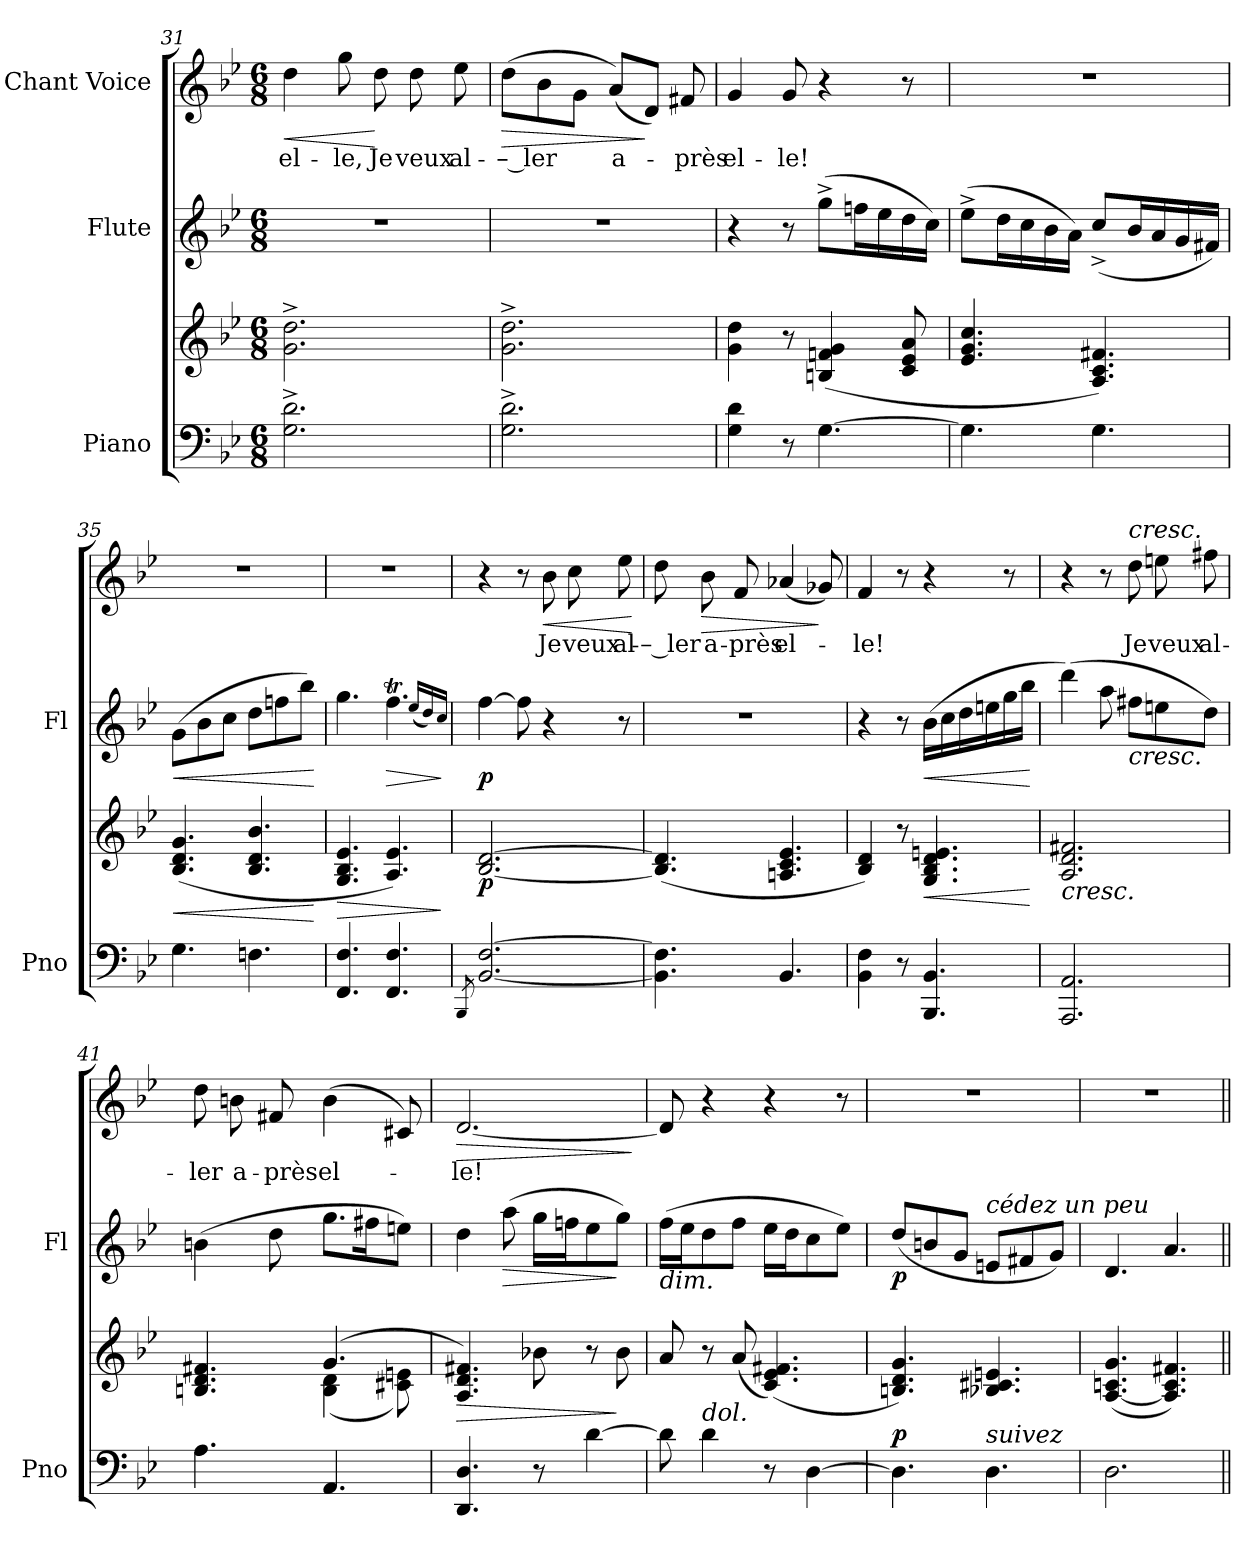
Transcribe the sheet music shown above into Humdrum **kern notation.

**kern	**kern	**dynam	**kern	**dynam	**kern	**text	**dynam
*part3	*part3	*part3	*part2	*part2	*part1	*part1	*part1
*staff4	*staff3	*staff3/4	*staff2	*staff2	*staff1	*staff1	*staff1
*I"Piano	*	*	*I"Flute	*	*I"Chant Voice	*	*
*I'Pno	*	*	*I'Fl	*	*	*	*
*clefF4	*clefG2	*	*clefG2	*	*clefG2	*	*
*k[b-e-]	*k[b-e-]	*	*k[b-e-]	*	*k[b-e-]	*	*
*M6/8	*M6/8	*	*M6/8	*	*M6/8	*	*
=31	=31	=31	=31	=31	=31	=31	=31
!	!	!	!	!	!	!	!LO:HP:b
2.G\^ 2.d\^	2.g\^ 2.dd\^	.	2.r	.	4dd\	el-	<
.	.	.	.	.	8gg\	-le,	.
.	.	.	.	.	8dd\	Je	[
.	.	.	.	.	8dd\	veux	.
.	.	.	.	.	8ee-\	al-	.
=32	=32	=32	=32	=32	=32	=32	=32
!	!	!	!	!	!	!	!LO:HP:b
2.G\^ 2.d\^	2.g\^ 2.dd\^	.	2.r	.	(8dd\L	-– ler	>
.	.	.	.	.	8b-\	.	.
.	.	.	.	.	8g\J	.	.
.	.	.	.	.	(8a/L)	a-	.
.	.	.	.	.	8d/J)	.	]
.	.	.	.	.	8f#X/	-près	.
=33	=33	=33	=33	=33	=33	=33	=33
4G\ 4d\	4g\ 4dd\	.	4r	.	4g/	el-	.
8r	8r	.	8r	.	8g/	-le!	.
[4.G\	(4Bn/ 4fn/ 4g/	.	(8gg^\L	.	4r	.	.
.	.	.	16ffn\L	.	.	.	.
.	.	.	16ee-\	.	.	.	.
.	8c/ 8e-/ 8a/	.	16dd\	.	8r	.	.
.	.	.	16cc\JJ)	.	.	.	.
=34	=34	=34	=34	=34	=34	=34	=34
4.G\]	4.e-/ 4.g/ 4.cc/	.	(8ee-^\L	.	2.r	.	.
.	.	.	16dd\L	.	.	.	.
.	.	.	16cc\	.	.	.	.
.	.	.	16b-\	.	.	.	.
.	.	.	16a\JJ)	.	.	.	.
4.G\	4.A/ 4.c/ 4.f#X/)	.	(8cc^</L	.	.	.	.
.	.	.	16b-/L	.	.	.	.
.	.	.	16a/	.	.	.	.
.	.	.	16g/	.	.	.	.
.	.	.	16f#X/JJ)	.	.	.	.
=35	=35	=35	=35	=35	=35	=35	=35
!	!	!LO:HP:b	!	!LO:HP:b	!	!	!
4.G\	(4.B-/ 4.d/ 4.g/	<	(8g\L	<	2.r	.	.
.	.	.	8b-\	.	.	.	.
.	.	.	8cc\J	.	.	.	.
4.Fn\	4.B-/ 4.d/ 4.b-/	.	8dd\L	.	.	.	.
.	.	.	8ffn\	.	.	.	.
.	.	.	8bb-\J)	.	.	.	.
.	.	[	.	[	.	.	.
=36	=36	=36	=36	=36	=36	=36	=36
!	!	!LO:HP:b	!	!	!	!	!
4.FF/ 4.F/	4.G/ 4.B-/ 4.e-/	>	4.gg\	.	2.r	.	.
!	!	!	!	!LO:HP:b	!	!	!
4.FF/ 4.F/	4.A/ 4.e-/)	.	4.ffT\	>	.	.	.
.	.	.	(16qee-/LL	.	.	.	.
.	.	.	16qdd/)	.	.	.	.
.	.	.	16qcc/JJ	.	.	.	.
.	.	]	.	]	.	.	.
=37	=37	=37	=37	=37	=37	=37	=37
8qBBB-/	.	.	.	.	.	.	.
!	!	!LO:DY:b	!	!LO:DY:b	!	!	!
[2.BB-/ [2.F/	[2.B-/ [2.d/	p	[4ff\	p	4r	.	.
.	.	.	8ff\]	.	8r	.	.
!	!	!	!	!	!	!	!LO:HP:b
.	.	.	4r	.	8b-\	Je	<
.	.	.	.	.	8cc\	veux	.
.	.	.	8r	.	8ee-\	al-	.
.	.	.	.	.	.	.	[
=38	=38	=38	=38	=38	=38	=38	=38
4.BB-\] 4.F\]	(4.B-/] 4.d/]	.	2.r	.	8dd\	-– ler	.
!	!	!	!	!	!	!	!LO:HP:b
.	.	.	.	.	8b-\	a-	>
.	.	.	.	.	8f/	-près	.
4.BB-/	4.An/ 4.c/ 4.e-/	.	.	.	(4a-X/	el-	.
.	.	.	.	.	8g-X/)	.	]
=39	=39	=39	=39	=39	=39	=39	=39
4BB-\ 4F\	4B-/ 4d/)	.	4r	.	4f/	-le!	.
8r	8r	.	8r	.	8r	.	.
!	!	!LO:HP:b	!	!LO:HP:b	!	!	!
4.BBB-/ 4.BB-/	4.G/ 4.B-/ 4.d/ 4.en/	<	(16b-\LL	<	4r	.	.
.	.	.	16cc\	.	.	.	.
.	.	.	16dd\	.	.	.	.
.	.	.	16een\	.	.	.	.
.	.	.	16gg\	.	8r	.	.
.	.	.	16bb-\JJ	.	.	.	.
.	.	[	.	[	.	.	.
=40	=40	=40	=40	=40	=40	=40	=40
!	!LO:TX:b:i:t=cresc.	!	!	!	!	!	!
2.AAA/ 2.AA/	2.A/ 2.d/ 2.f#X/	.	(4ddd\)	.	4r	.	.
.	.	.	8aa\	.	8r	.	.
!	!	!	!	!	!LO:TX:a:i:t=cresc.	!	!
!	!	!	!LO:TX:b:i:t=cresc.	!	!	!	!
.	.	.	8ff#X\L	.	8dd\	Je	.
.	.	.	8een\	.	8een\	veux	.
.	.	.	8dd\J)	.	8ff#X\	al-	.
=41	=41	=41	=41	=41	=41	=41	=41
*	*^	*	*	*	*	*	*
4.A\	4.Bn/ 4.d/ 4.f#X/	4.ryy	.	(4bn\	.	8dd\	-ler	.
.	.	.	.	.	.	8bn\	a-	.
.	.	.	.	8dd\	.	8f#X/	-près	.
4.AA/	(4.g/	(4B\ 4d\	.	8.gg\L	.	(4b\	el-	.
.	.	.	.	16ff#X\K	.	.	.	.
.	.	8c#X\ 8en\)	.	8een\J)	.	8c#X/)	.	.
=42	=42	=42	=42	=42	=42	=42	=42	=42
!	!	!	!LO:HP:b	!	!	!	!	!LO:HP:b
*	*v	*v	*	*	*	*	*	*
4.DD/ 4.D/	4.A/ 4.d/ 4.f#X/)	>	4dd\	.	[2.d/	-le!	>
!	!	!	!	!LO:HP:b	!	!	!
.	.	.	(8aa\	>	.	.	.
8r	8b-X\	.	16gg\LL	.	.	.	.
.	.	.	16ffn\J	.	.	.	.
[4d\	8r	.	8ee-\	.	.	.	.
.	8b-\	]	8gg\J)	]	.	.	.
.	.	.	.	.	.	.	]
=43	=43	=43	=43	=43	=43	=43	=43
!	!	!	!LO:TX:b:i:t=dim.	!	!	!	!
8d\]	8a/	.	(16ff\LL	.	8d/]	.	.
.	.	.	16ee-\J	.	.	.	.
!LO:TX:i:t=dol.	!	!	!	!	!	!	!
4d\	8r	.	8dd\	.	4r	.	.
.	(>8a/	.	8ff\J	.	.	.	.
8r	(>4.c/ 4.e-/ 4.f#X/)	.	16ee-\LL	.	4r	.	.
.	.	.	16dd\J	.	.	.	.
[4D\	.	.	8cc\	.	.	.	.
.	.	.	8ee-\J)	.	8r	.	.
=44	=44	=44	=44	=44	=44	=44	=44
!	!	!LO:DY:a=2	!	!LO:DY:b	!	!	!
4.D\]	4.Bn/ 4.d/ 4.g/)	p	(8dd/L	p	2.r	.	.
.	.	.	8bn/	.	.	.	.
.	.	.	8g/J	.	.	.	.
!	!	!	!LO:TX:i:t=cédez un peu	!	!	!	!
!LO:TX:i:t=suivez	!	!	!	!	!	!	!
4.D\	4.B-X/ 4.c#X/ 4.en/	.	8en/L	.	.	.	.
.	.	.	8f#X/	.	.	.	.
.	.	.	8g/J)	.	.	.	.
=45	=45	=45	=45	=45	=45	=45	=45
2.D\	([4.A/ 4.cn/ 4.g/	.	4.d/	.	2.r	.	.
.	4.A/] 4.c/ 4.f#X/)	.	4.a/	.	.	.	.
=||	=||	=||	=||	=||	=||	=||	=||
*-	*-	*-	*-	*-	*-	*-	*-
